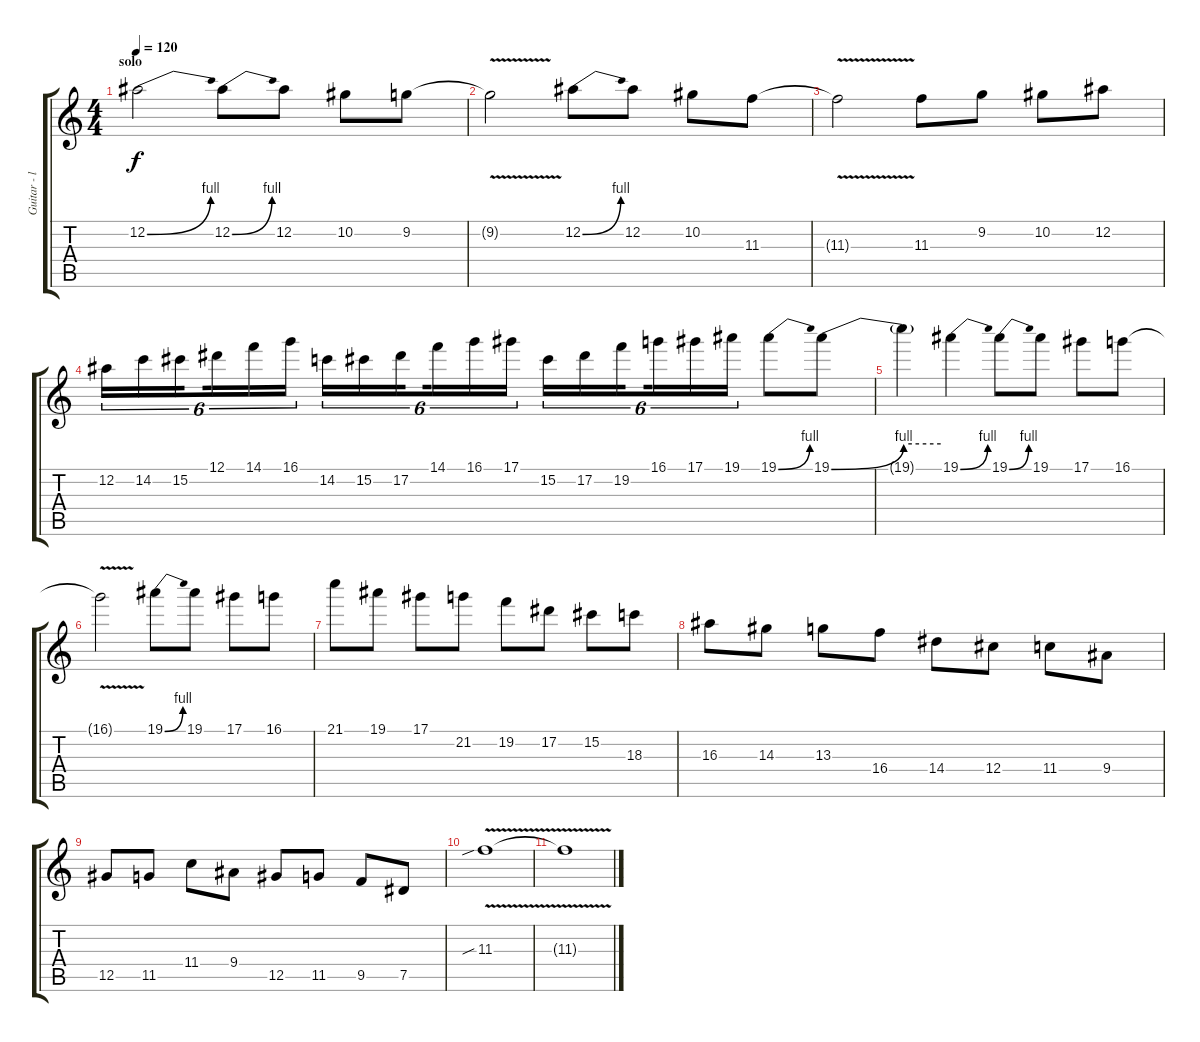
\track ("Guitar - lead" "Guitar - l") {instrument distortionguitar}
\staff {score tabs}
\tuning (Eb4 Bb3 Gb3 Db3 Ab2 Eb2) {hide}
\ts (4 4)
\section ("" "solo")
\tempo 120
\clef g2
\ks c
12.2{be (bend 0 0 60 4)}.2{dy f} 12.2{be (bend 0 0 60 4)}.8 12.2.8 10.2.8 9.2.8 |
9.2{v t}.2 12.2{be (bend 0 0 60 4)}.8 12.2.8 10.2.8 11.3.8 |
11.3{v t}.2 11.3.8 9.2.8 10.2.8 12.2.8 |
12.2.16{tu (6 4)} 14.2.16{tu (6 4)} 15.2.16{tu (6 4) beam splitsecondary} 12.1.16{tu (6 4)} 14.1.16{tu (6 4)} 16.1.16{tu (6 4)} 14.2.16{tu (6 4)} 15.2.16{tu (6 4)} 17.2.16{tu (6 4) beam splitsecondary} 14.1.16{tu (6 4)} 16.1.16{tu (6 4)} 17.1.16{tu (6 4)} 15.2.16{tu (6 4)} 17.2.16{tu (6 4)} 19.2.16{tu (6 4) beam splitsecondary} 16.1.16{tu (6 4)} 17.1.16{tu (6 4)} 19.1.16{tu (6 4)} 19.1{be (bend 0 0 60 4)}.8 19.1{be (bend 0 0 60 4)}.8 |
19.1{be (hold 0 4 60 4) t}.4 19.1{be (bend 0 0 60 4)}.4 19.1{be (bend 0 0 60 4)}.8 19.1.8 17.1.8 16.1.8 |
16.1{v t}.2 19.1{be (bend 0 0 60 4)}.8 19.1.8 17.1.8 16.1.8 |
21.1.8 19.1.8 17.1.8 21.2.8 19.2.8 17.2.8 15.2.8 18.3.8 |
16.3.8 14.3.8 13.3.8 16.4.8 14.4.8 12.4.8 11.4.8 9.4.8 |
12.5.8 11.5.8 11.4.8 9.4.8 12.5.8 11.5.8 9.5.8 7.5.8 |
11.3{v sib}.1 |
11.3{t}.1
